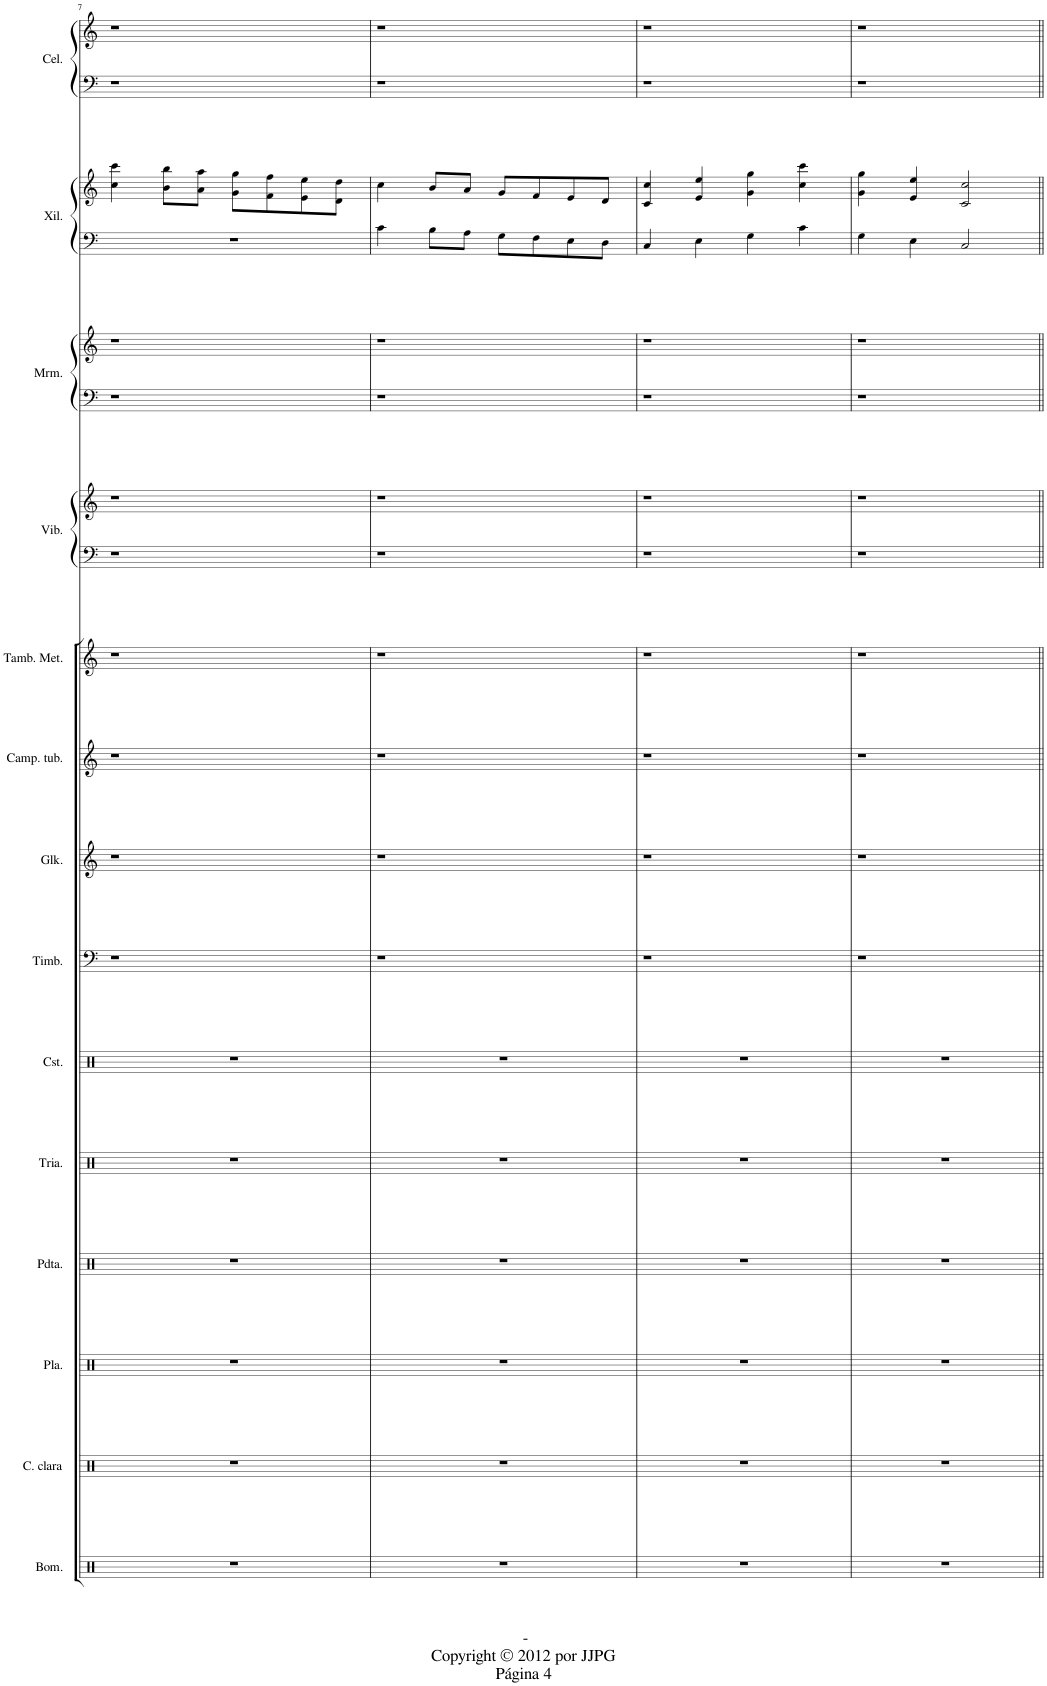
**kern	**kern	**kern	**kern	**kern	**kern	**kern	**kern	**kern	**kern	**kern	**kern	**kern	**kern	**kern	**kern	**kern	**kern
*part14	*part13	*part12	*part11	*part10	*part9	*part8	*part7	*part6	*part5	*part4	*part4	*part3	*part3	*part2	*part2	*part1	*part1
*staff18	*staff17	*staff16	*staff15	*staff14	*staff13	*staff12	*staff11	*staff10	*staff9	*staff8	*staff7	*staff6	*staff5	*staff4	*staff3	*staff2	*staff1
*I"Bombo	*I"Caja clara	*I"Platillos	*I"Pandereta	*I"Triángulo	*I"Castañuelas	*I"Timbales	*I"Glockenspiel	*I"Campanas tubulares	*I"Tambores Metálicos	*I"Vibráfono	*	*I"Marimba	*	*I"Xilófono	*	*I"Celesta	*
*I'Bom.	*I'C. clara	*I'Pla.	*I'Pdta.	*	*I'Cst.	*I'Timb.	*I'Glk.	*I'Camp. tub.	*I'Tamb. Met.	*I'Vib.	*	*I'Mrm.	*	*I'Xil.	*	*I'Cel.	*
!!LO:PB:g=z
*clefX	*clefX	*clefX	*clefX	*clefX	*clefX	*clefF4	*clefG2	*clefG2	*clefG2	*clefF4	*clefG2	*clefF4	*clefG2	*clefF4	*clefG2	*clefF4	*clefG2
*	*	*	*	*	*	*	*Trd-14c-24	*	*	*	*	*	*	*Trd-7c-12	*Trd-7c-12	*Trd-7c-12	*Trd-7c-12
*k[]	*k[]	*k[]	*k[]	*k[]	*k[]	*k[]	*k[]	*k[]	*k[]	*k[]	*k[]	*k[]	*k[]	*k[]	*k[]	*k[]	*k[]
*M4/4	*M4/4	*M4/4	*M4/4	*M4/4	*M4/4	*M4/4	*M4/4	*M4/4	*M4/4	*M4/4	*M4/4	*M4/4	*M4/4	*M4/4	*M4/4	*M4/4	*M4/4
=7	=7	=7	=7	=7	=7	=7	=7	=7	=7	=7	=7	=7	=7	=7	=7	=7	=7
1r	1r	1r	1r	1r	1r	1r	1r	1r	1r	1r	1r	1r	1r	1r	4cc\ 4ccc\	1r	1r
.	.	.	.	.	.	.	.	.	.	.	.	.	.	.	8b\ 8bb\L	.	.
.	.	.	.	.	.	.	.	.	.	.	.	.	.	.	8a\ 8aa\J	.	.
.	.	.	.	.	.	.	.	.	.	.	.	.	.	.	8g\ 8gg\L	.	.
.	.	.	.	.	.	.	.	.	.	.	.	.	.	.	8f\ 8ff\	.	.
.	.	.	.	.	.	.	.	.	.	.	.	.	.	.	8e\ 8ee\	.	.
.	.	.	.	.	.	.	.	.	.	.	.	.	.	.	8d\ 8dd\J	.	.
=8	=8	=8	=8	=8	=8	=8	=8	=8	=8	=8	=8	=8	=8	=8	=8	=8	=8
1r	1r	1r	1r	1r	1r	1r	1r	1r	1r	1r	1r	1r	1r	4c\	4cc\	1r	1r
.	.	.	.	.	.	.	.	.	.	.	.	.	.	8B\L	8b/L	.	.
.	.	.	.	.	.	.	.	.	.	.	.	.	.	8A\J	8a/J	.	.
.	.	.	.	.	.	.	.	.	.	.	.	.	.	8G\L	8g/L	.	.
.	.	.	.	.	.	.	.	.	.	.	.	.	.	8F\	8f/	.	.
.	.	.	.	.	.	.	.	.	.	.	.	.	.	8E\	8e/	.	.
.	.	.	.	.	.	.	.	.	.	.	.	.	.	8D\J	8d/J	.	.
=9	=9	=9	=9	=9	=9	=9	=9	=9	=9	=9	=9	=9	=9	=9	=9	=9	=9
1r	1r	1r	1r	1r	1r	1r	1r	1r	1r	1r	1r	1r	1r	4C/	4c/ 4cc/	1r	1r
.	.	.	.	.	.	.	.	.	.	.	.	.	.	4E\	4e/ 4ee/	.	.
.	.	.	.	.	.	.	.	.	.	.	.	.	.	4G\	4g\ 4gg\	.	.
.	.	.	.	.	.	.	.	.	.	.	.	.	.	4c\	4cc\ 4ccc\	.	.
=10	=10	=10	=10	=10	=10	=10	=10	=10	=10	=10	=10	=10	=10	=10	=10	=10	=10
1r	1r	1r	1r	1r	1r	1r	1r	1r	1r	1r	1r	1r	1r	4G\	4g\ 4gg\	1r	1r
.	.	.	.	.	.	.	.	.	.	.	.	.	.	4E\	4e/ 4ee/	.	.
.	.	.	.	.	.	.	.	.	.	.	.	.	.	2C/	2c/ 2cc/	.	.
=||	=||	=||	=||	=||	=||	=||	=||	=||	=||	=||	=||	=||	=||	=||	=||	=||	=||
*-	*-	*-	*-	*-	*-	*-	*-	*-	*-	*-	*-	*-	*-	*-	*-	*-	*-
